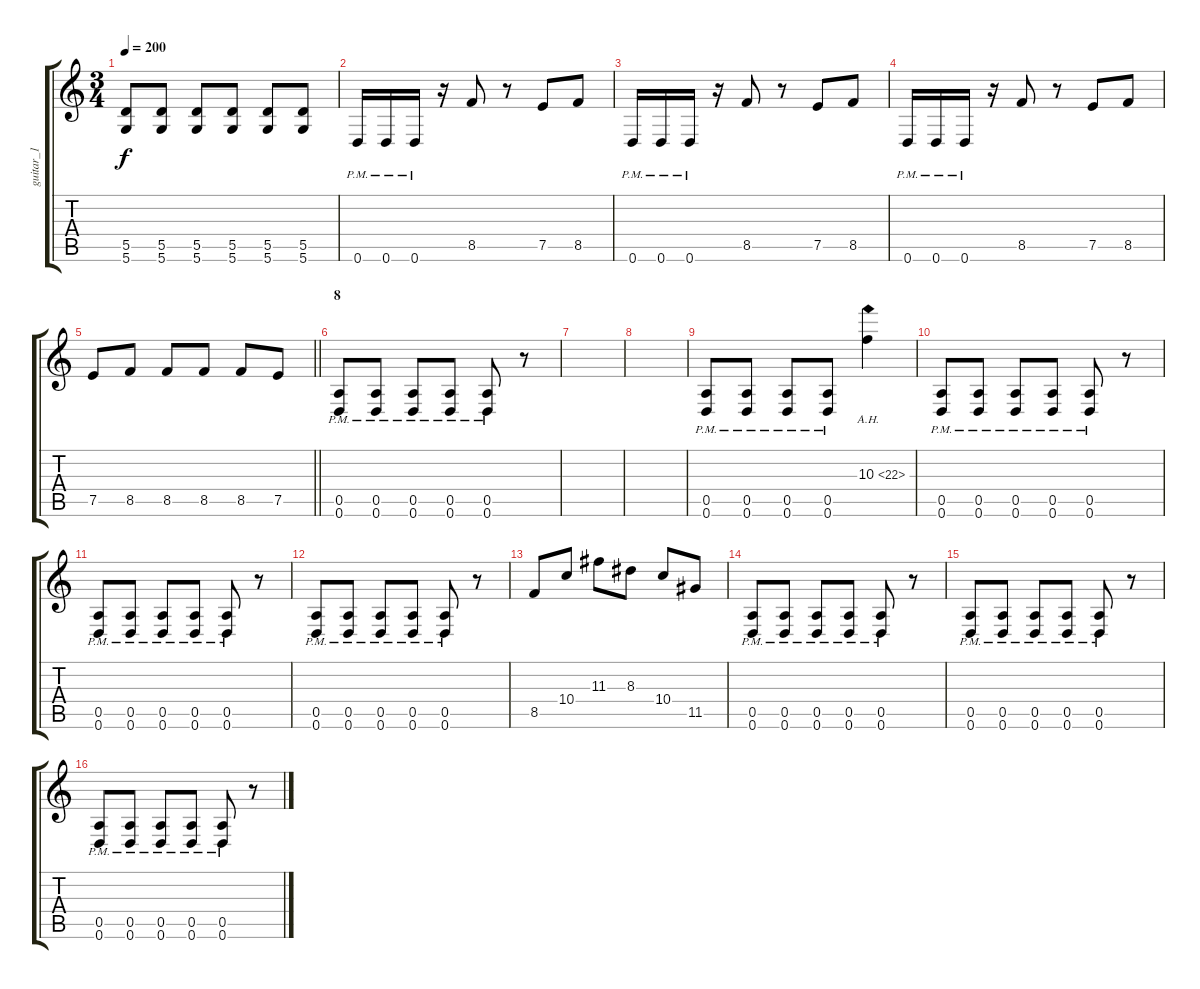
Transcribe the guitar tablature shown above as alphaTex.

\track ("guitar_1" "guitar_1") {instrument overdrivenguitar}
\staff {score tabs}
\tuning (E4 B3 G3 D3 A2 D2) {hide}
\ts (3 4)
\tempo 200
\clef g2
\ks c
(5.5 5.6).8{dy f} (5.5 5.6).8 (5.5 5.6).8 (5.5 5.6).8 (5.5 5.6).8 (5.5 5.6).8 |
0.6{pm}.16 0.6{pm}.16 0.6{pm}.16 r.16 8.5.8 r.8 7.5.8 8.5.8 |
0.6{pm}.16 0.6{pm}.16 0.6{pm}.16 r.16 8.5.8 r.8 7.5.8 8.5.8 |
0.6{pm}.16 0.6{pm}.16 0.6{pm}.16 r.16 8.5.8 r.8 7.5.8 8.5.8 |
\barLineRight lightlight
7.5.8 8.5.8 8.5.8 8.5.8 8.5.8 7.5.8 |
\section ("" "8")
(0.5{pm} 0.6{pm}).8 (0.5{pm} 0.6{pm}).8 (0.5{pm} 0.6{pm}).8 (0.5{pm} 0.6{pm}).8 (0.5{pm} 0.6{pm}).8 r.8 |
|
|
(0.5{pm} 0.6{pm}).8 (0.5{pm} 0.6{pm}).8 (0.5{pm} 0.6{pm}).8 (0.5{pm} 0.6{pm}).8 10.3{ah 12}.4 |
(0.5{pm} 0.6{pm}).8 (0.5{pm} 0.6{pm}).8 (0.5{pm} 0.6{pm}).8 (0.5{pm} 0.6{pm}).8 (0.5{pm} 0.6{pm}).8 r.8 |
(0.5{pm} 0.6{pm}).8 (0.5{pm} 0.6{pm}).8 (0.5{pm} 0.6{pm}).8 (0.5{pm} 0.6{pm}).8 (0.5{pm} 0.6{pm}).8 r.8 |
(0.5{pm} 0.6{pm}).8 (0.5{pm} 0.6{pm}).8 (0.5{pm} 0.6{pm}).8 (0.5{pm} 0.6{pm}).8 (0.5{pm} 0.6{pm}).8 r.8 |
8.5.8 10.4.8 11.3.8 8.3.8 10.4.8 11.5.8 |
(0.5{pm} 0.6{pm}).8 (0.5{pm} 0.6{pm}).8 (0.5{pm} 0.6{pm}).8 (0.5{pm} 0.6{pm}).8 (0.5{pm} 0.6{pm}).8 r.8 |
(0.5{pm} 0.6{pm}).8 (0.5{pm} 0.6{pm}).8 (0.5{pm} 0.6{pm}).8 (0.5{pm} 0.6{pm}).8 (0.5{pm} 0.6{pm}).8 r.8 |
(0.5{pm} 0.6{pm}).8 (0.5{pm} 0.6{pm}).8 (0.5{pm} 0.6{pm}).8 (0.5{pm} 0.6{pm}).8 (0.5{pm} 0.6{pm}).8 r.8
